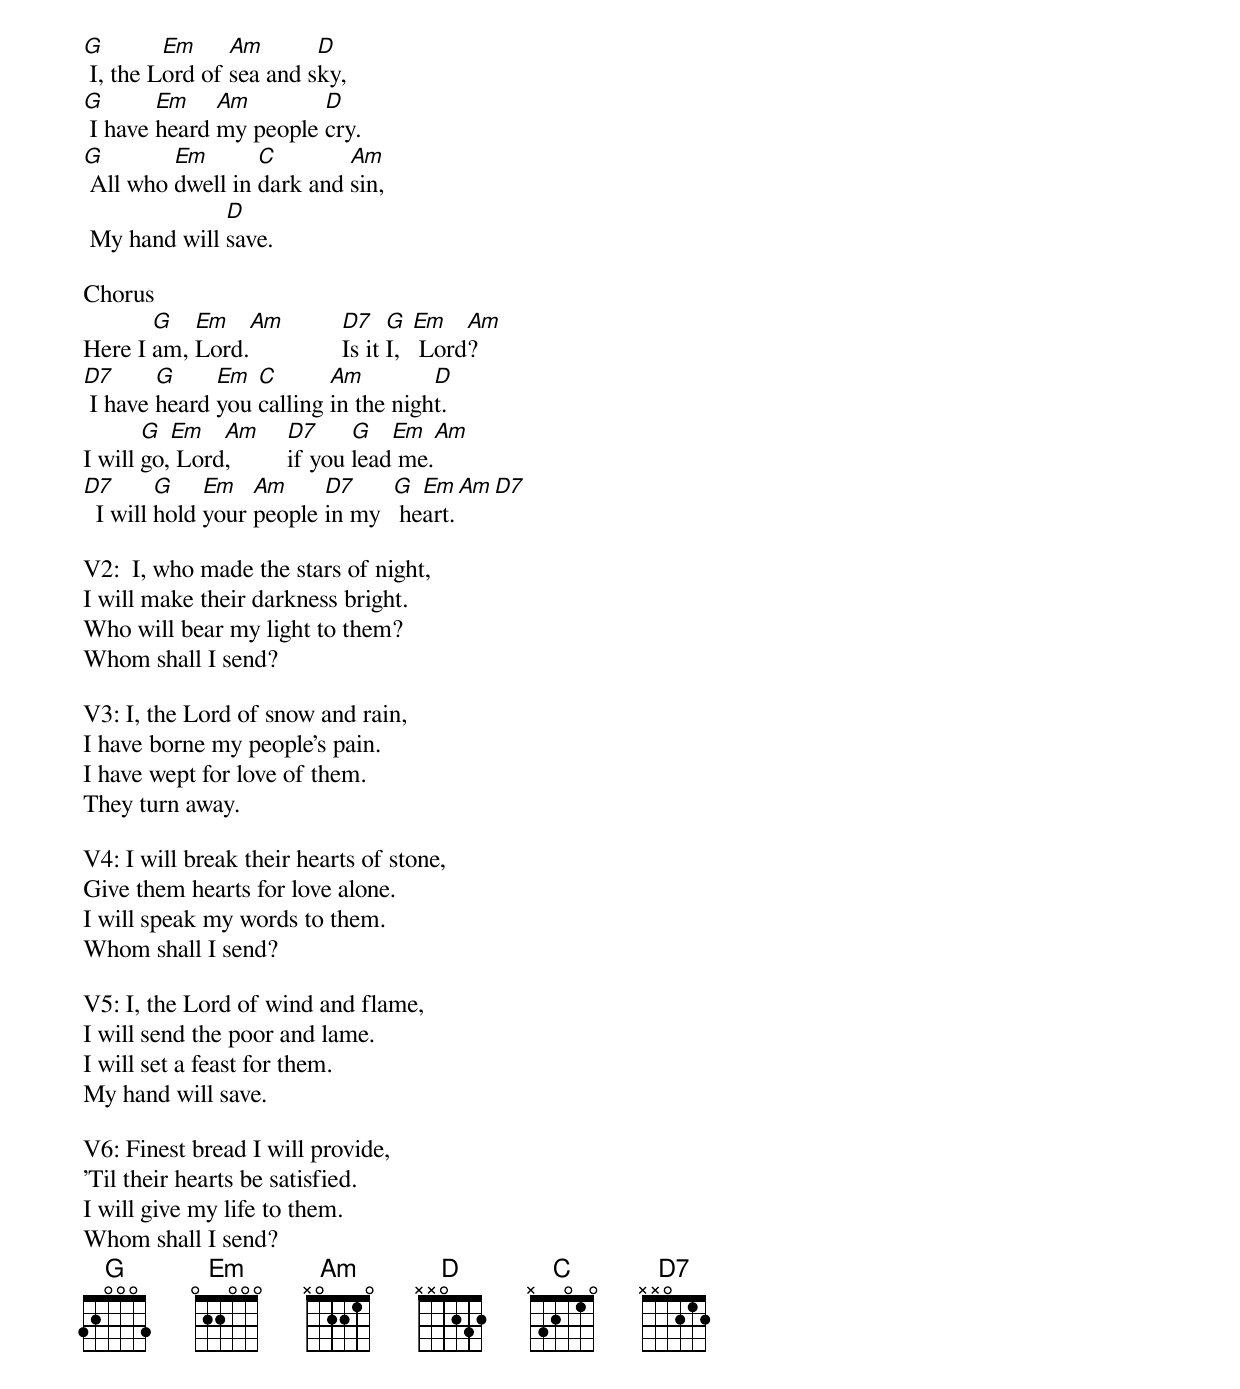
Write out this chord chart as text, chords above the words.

G        Em     Am       D
 I, the Lord of sea and sky,
G       Em    Am        D
 I have heard my people cry.
G        Em       C        Am
 All who dwell in dark and sin,
              D
 My hand will save.

Chorus
       G   Em   Am       D7    G   Em   Am
Here I am, Lord.         Is it I,   Lord?
D7      G     Em  C       Am         D
 I have heard you calling in the night.
       G  Em   Am        D7     G   Em  Am
I will go, Lord,         if you lead me.
D7       G    Em   Am     D7     G  Em  Am  D7
  I will hold your people in my   heart.

V2:  I, who made the stars of night,
I will make their darkness bright.
Who will bear my light to them?
Whom shall I send?

V3: I, the Lord of snow and rain,
I have borne my people's pain.
I have wept for love of them.
They turn away.

V4: I will break their hearts of stone,
Give them hearts for love alone.
I will speak my words to them.
Whom shall I send?

V5: I, the Lord of wind and flame,
I will send the poor and lame.
I will set a feast for them.
My hand will save.

V6: Finest bread I will provide,
'Til their hearts be satisfied.
I will give my life to them.
Whom shall I send?
